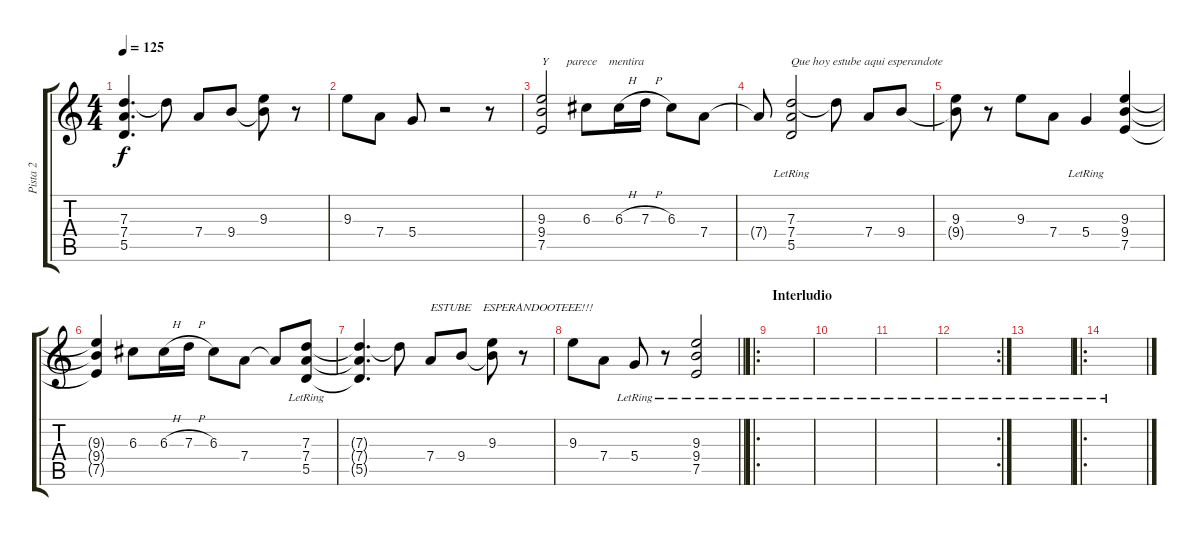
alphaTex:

\track ("Pista 2" "Pista 2") {instrument overdrivenguitar}
\staff {score tabs}
\tuning (E4 B3 G3 D3 A2 E2) {hide}
\ts (4 4)
\tempo 125
\clef g2
\ks c
(7.3{t} 7.4{t} 5.5{t}).4{d dy f} 7.3{t}.8 7.4.8 9.4.8 (9.3 9.4{t}).8 r.8 |
9.3.8 7.4.8 5.4.8 r.2 r.8 |
(9.3 9.4 7.5).2{txt "Y      parece    mentira"} 6.3.8 6.3{h}.16 7.3{h}.16 6.3.8 7.4.8 |
7.4{t}.8 (7.3 7.4 5.5{lr}).2{txt "Que hoy estube aqui esperandote"} 7.3{t}.8 7.4.8 9.4.8 |
(9.3 9.4{t}).8 r.8 9.3.8 7.4.8 5.4{lr}.4 (9.3 9.4 7.5).4 |
(9.3{t} 9.4{t} 7.5{t}).4 6.3.8 6.3{h}.16 7.3{h}.16 6.3.8 7.4.8 7.4{t}.8 (7.3 7.4 5.5{lr}).8 |
(7.3{t} 7.4{t} 5.5{t}).4{d} 7.3{t}.8 7.4.8{txt "ESTUBE    ESPERANDOOTEEE!!!" volume 16} 9.4.8 (9.3 9.4{t}).8 r.8 |
\barLineRight lightlight
9.3.8 7.4.8 5.4{lr}.8 r.8 (9.3 9.4{lr} 7.5).2 |
\ro
\section ("" "Interludio")
|
|
|
\rc 2
|
|
\ro
